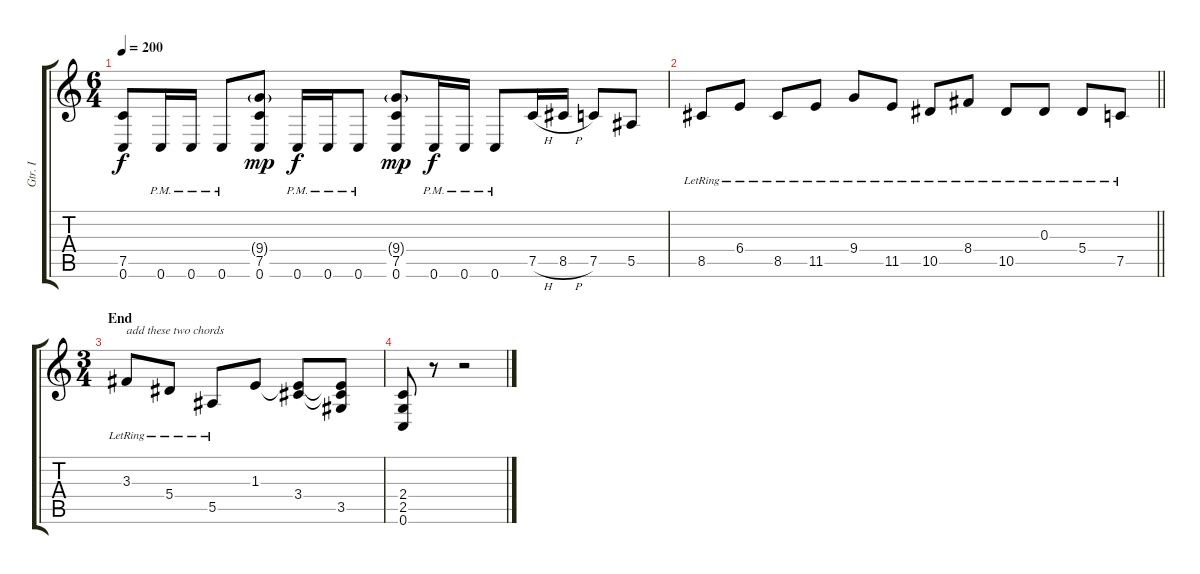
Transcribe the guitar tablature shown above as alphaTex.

\track ("Gtr. I" "Gtr. I") {instrument overdrivenguitar}
\staff {score tabs}
\tuning (C4 G3 Eb3 Bb2 F2 C2) {hide}
\ts (6 4)
\tempo 200
\clef g2
\ks c
(7.5 0.6).8{dy f} 0.6{pm}.16 0.6{pm}.16 0.6{pm}.8 (9.4{g} 7.5 0.6).8{dy mp} 0.6{pm}.16{dy f} 0.6{pm}.16 0.6{pm}.8 (9.4{g} 7.5 0.6).8{dy mp} 0.6{pm}.16{dy f} 0.6{pm}.16 0.6{pm}.8 7.5{h}.16 8.5{h}.16 7.5.8 5.5.8 |
\barLineRight lightlight
8.5{lr}.8 6.4{lr}.8 8.5{lr}.8 11.5{lr}.8 9.4{lr}.8 11.5{lr}.8 10.5{lr}.8 8.4{lr}.8 10.5{lr}.8 0.3{lr}.8 5.4{lr}.8 7.5{lr}.8 |
\ts (3 4)
\section ("" "End")
3.3{lr}.8{txt "add these two chords"} 5.4{lr}.8 5.5{lr}.8 1.3.8 (1.3{t} 3.4).8 (1.3{t} 3.4{t} 3.5).8 |
(2.4 2.5 0.6).8 r.8 r.2
